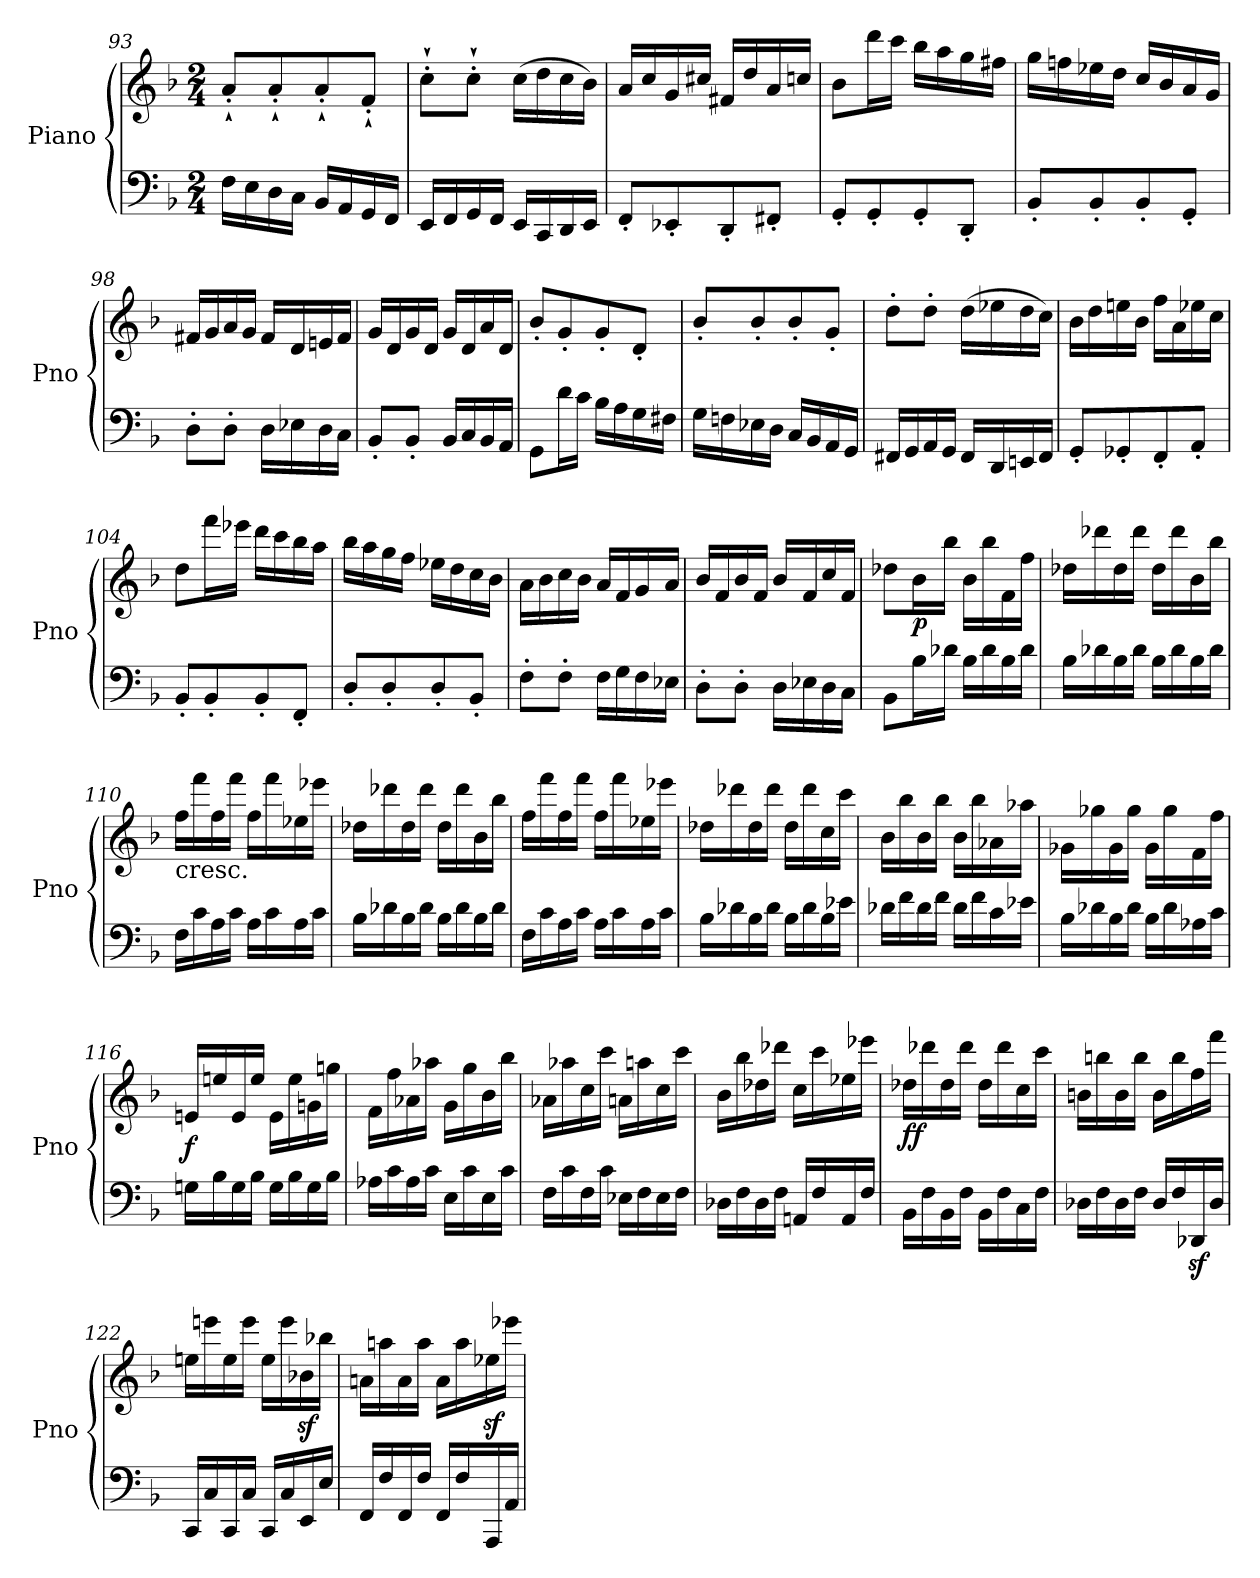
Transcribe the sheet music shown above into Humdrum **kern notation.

**kern	**kern	**dynam
*part1	*part1	*part1
*staff2	*staff1	*staff1/2
*I"Piano	*	*
*I'Pno	*	*
!!LO:LB:g=z
*clefF4	*clefG2	*
*k[b-]	*k[b-]	*
*F:	*F:	*
*M2/4	*M2/4	*
=93	=93	=93
16F\LL	8a`'/L	.
16E\	.	.
16D\	8a`'/	.
16C\JJ	.	.
16BB-/LL	8a`'/	.
16AA/	.	.
16GG/	8f`'/J	.
16FF/JJ	.	.
=94	=94	=94
16EE/LL	8cc`'\L	.
16FF/	.	.
16GG/	8cc`'\J	.
16FF/JJ	.	.
16EE/LL	(16cc\LL	.
16CC/	16dd\	.
16DD/	16cc\	.
16EE/JJ	16b-\JJ)	.
=95	=95	=95
8FF'/L	16a/LL	.
.	16cc/	.
8EE-X'/	16g/	.
.	16cc#X/JJ	.
8DD'/	16f#X/LL	.
.	16dd/	.
8FF#X'/J	16a/	.
.	16ccn/JJ	.
=96	=96	=96
8GG'/L	8b-\L	.
8GG'/	16ddd\L	.
.	16ccc\JJ	.
8GG'/	16bb-\LL	.
.	16aa\	.
8DD'/J	16gg\	.
.	16ff#X\JJ	.
=97	=97	=97
8BB-'/L	16gg\LL	.
.	16ffn\	.
8BB-'/	16ee-X\	.
.	16dd\JJ	.
8BB-'/	16cc/LL	.
.	16b-/	.
8GG'/J	16a/	.
.	16g/JJ	.
!!LO:PB:g=z
=98	=98	=98
8D'\L	16f#X/LL	.
.	16g/	.
8D'\J	16a/	.
.	16g/JJ	.
16D\LL	16f#/LL	.
16E-X\	16d/	.
16D\	16en/	.
16C\JJ	16f#/JJ	.
=99	=99	=99
8BB-'/L	16g/LL	.
.	16d/	.
8BB-'/J	16g/	.
.	16d/JJ	.
16BB-/LL	16g/LL	.
16C/	16d/	.
16BB-/	16a/	.
16AA/JJ	16d/JJ	.
=100	=100	=100
8GG\L	8b-'/L	.
16d\L	8g'/	.
16c\JJ	.	.
16B-\LL	8g'/	.
16A\	.	.
16G\	8d'/J	.
16F#X\JJ	.	.
=101	=101	=101
16G\LL	8b-'/L	.
16Fn\	.	.
16E-X\	8b-'/	.
16D\JJ	.	.
16C/LL	8b-'/	.
16BB-/	.	.
16AA/	8g'/J	.
16GG/JJ	.	.
=102	=102	=102
16FF#X/LL	8dd'\L	.
16GG/	.	.
16AA/	8dd'\J	.
16GG/JJ	.	.
16FF#/LL	(16dd\LL	.
16DD/	16ee-X\	.
16EEn/	16dd\	.
16FF#/JJ	16cc\JJ)	.
!!LO:LB:g=z
=103	=103	=103
8GG'/L	16b-\LL	.
.	16dd\	.
8GG-X'/	16een\	.
.	16b-\JJ	.
8FF'/	16ff\LL	.
.	16a\	.
8AA'/J	16ee-X\	.
.	16cc\JJ	.
=104	=104	=104
8BB-'/L	8dd\L	.
8BB-'/	16fff\L	.
.	16eee-X\JJ	.
8BB-'/	16ddd\LL	.
.	16ccc\	.
8FF'/J	16bb-\	.
.	16aa\JJ	.
=105	=105	=105
8D'/L	16bb-\LL	.
.	16aa\	.
8D'/	16gg\	.
.	16ff\JJ	.
8D'/	16ee-X\LL	.
.	16dd\	.
8BB-'/J	16cc\	.
.	16b-\JJ	.
=106	=106	=106
8F'\L	16a\LL	.
.	16b-\	.
8F'\J	16cc\	.
.	16b-\JJ	.
16F\LL	16a/LL	.
16G\	16f/	.
16F\	16g/	.
16E-X\JJ	16a/JJ	.
=107	=107	=107
8D'\L	16b-/LL	.
.	16f/	.
8D'\J	16b-/	.
.	16f/JJ	.
16D\LL	16b-/LL	.
16E-X\	16f/	.
16D\	16cc/	.
16C\JJ	16f/JJ	.
=108	=108	=108
8BB-\L	8dd-X\L	.
!	!	!LO:DY:b
16B-\L	16b-\L	p
16d-X\JJ	16bb-\JJ	.
16B-\LL	16b-\LL	.
16d-\	16bb-\	.
16B-\	16f\	.
16d-\JJ	16ff\JJ	.
!!LO:LB:g=z
=109	=109	=109
16B-\LL	16dd-X\LL	.
16d-X\	16ddd-X\	.
16B-\	16dd-\	.
16d-\JJ	16ddd-\JJ	.
16B-\LL	16dd-\LL	.
16d-\	16ddd-\	.
16B-\	16b-\	.
16d-\JJ	16bb-\JJ	.
=110	=110	=110
!	!LO:TX:b:t=cresc.	!
16F\LL	16ff\LL	.
16c\	16fff\	.
16A\	16ff\	.
16c\JJ	16fff\JJ	.
16A\LL	16ff\LL	.
16c\	16fff\	.
16A\	16ee-X\	.
16c\JJ	16eee-X\JJ	.
=111	=111	=111
16B-\LL	16dd-X\LL	.
16d-X\	16ddd-X\	.
16B-\	16dd-\	.
16d-\JJ	16ddd-\JJ	.
16B-\LL	16dd-\LL	.
16d-\	16ddd-\	.
16B-\	16b-\	.
16d-\JJ	16bb-\JJ	.
=112	=112	=112
16F\LL	16ff\LL	.
16c\	16fff\	.
16A\	16ff\	.
16c\JJ	16fff\JJ	.
16A\LL	16ff\LL	.
16c\	16fff\	.
16A\	16ee-X\	.
16c\JJ	16eee-X\JJ	.
=113	=113	=113
16B-\LL	16dd-X\LL	.
16d-X\	16ddd-X\	.
16B-\	16dd-\	.
16d-\JJ	16ddd-\JJ	.
16B-\LL	16dd-\LL	.
16d-\	16ddd-\	.
16B-\	16cc\	.
16e-X\JJ	16ccc\JJ	.
!!LO:LB:g=z
=114	=114	=114
16d-X\LL	16b-\LL	.
16f\	16bb-\	.
16d-\	16b-\	.
16f\JJ	16bb-\JJ	.
16d-\LL	16b-\LL	.
16f\	16bb-\	.
16c\	16a-X\	.
16e-X\JJ	16aa-X\JJ	.
=115	=115	=115
16B-\LL	16g-X\LL	.
16d-X\	16gg-X\	.
16B-\	16g-\	.
16d-\JJ	16gg-\JJ	.
16B-\LL	16g-\LL	.
16d-\	16gg-\	.
16A-X\	16f\	.
16c\JJ	16ff\JJ	.
=116	=116	=116
!	!	!LO:DY:b
16Gn\LL	16en/LL	f
16B-\	16een/	.
16G\	16e/	.
16B-\JJ	16ee/JJ	.
16G\LL	16e\LL	.
16B-\	16ee\	.
16G\	16gn\	.
16B-\JJ	16ggn\JJ	.
=117	=117	=117
16A-X\LL	16f\LL	.
16c\	16ff\	.
16A-\	16a-X\	.
16c\JJ	16aa-X\JJ	.
16E\LL	16g\LL	.
16c\	16gg\	.
16E\	16b-\	.
16c\JJ	16bb-\JJ	.
!!LO:LB:g=z
=118	=118	=118
16F\LL	16a-X\LL	.
16c\	16aa-X\	.
16F\	16cc\	.
16c\JJ	16ccc\JJ	.
16E-X\LL	16an\LL	.
16F\	16aan\	.
16E-\	16cc\	.
16F\JJ	16ccc\JJ	.
=119	=119	=119
16D-X\LL	16b-\LL	.
16F\	16bb-\	.
16D-\	16dd-X\	.
16F\JJ	16ddd-X\JJ	.
16AAn/LL	16cc\LL	.
16F/	16ccc\	.
16AA/	16ee-X\	.
16F/JJ	16eee-X\JJ	.
=120	=120	=120
!	!	!LO:DY:b
16BB-\LL	16dd-X\LL	ff
16F\	16ddd-X\	.
16BB-\	16dd-\	.
16F\JJ	16ddd-\JJ	.
16BB-\LL	16dd-\LL	.
16F\	16ddd-\	.
16C\	16cc\	.
16F\JJ	16ccc\JJ	.
=121	=121	=121
16D-X\LL	16bn\LL	.
16F\	16bbn\	.
16D-\	16b\	.
16F\JJ	16bb\JJ	.
16D-/LL	16b\LL	.
16F/	16bb\	.
16DD-Xz>/	16ff\	.
16D-/JJ	16fff\JJ	.
!!LO:PB:g=z
=122	=122	=122
16CC/LL	16een\LL	.
16C/	16eeen\	.
16CC/	16ee\	.
16C/JJ	16eee\JJ	.
16CC/LL	16ee\LL	.
16C/	16eee\	.
16EE/	16b-Xz<\	.
16E/JJ	16bb-X\JJ	.
=123	=123	=123
16FF/LL	16an\LL	.
16F/	16aan\	.
16FF/	16a\	.
16F/JJ	16aa\JJ	.
16FF/LL	16a\LL	.
16F/	16aa\	.
16AAA/	16ee-Xz<\	.
16AA/JJ	16eee-X\JJ	.
=	=	=
*-	*-	*-
